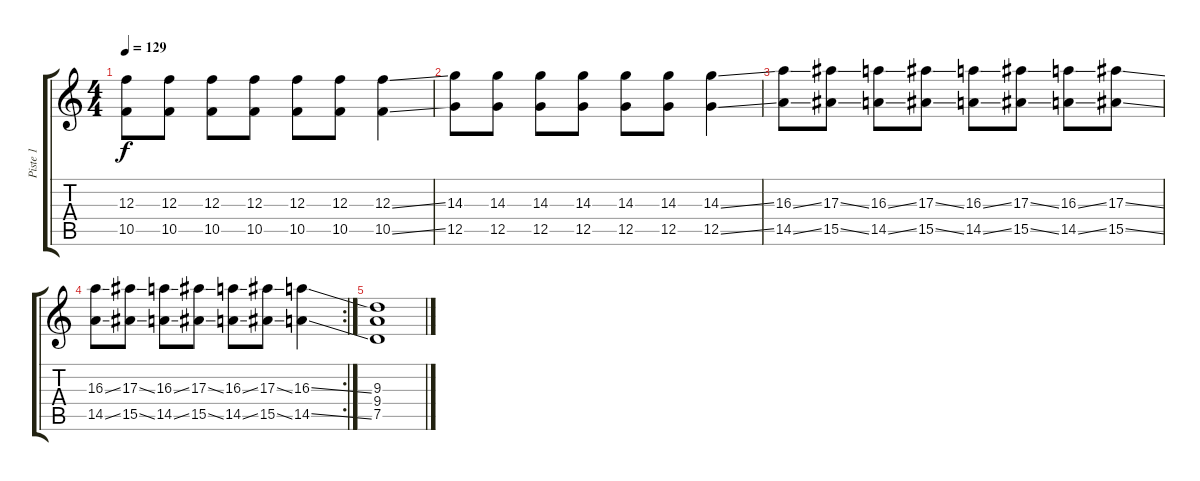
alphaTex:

\track ("Piste 1" "Piste 1") {instrument electricguitarclean}
\staff {score tabs}
\tuning (D4 A4 F3 C3 G2 C2) {hide}
\ts (4 4)
\tempo 129
\clef g2
\ks c
(12.3 10.5).8{dy f} (12.3 10.5).8 (12.3 10.5).8 (12.3 10.5).8 (12.3 10.5).8 (12.3 10.5).8 (12.3{ss} 10.5{ss}).4 |
(14.3 12.5).8 (14.3 12.5).8 (14.3 12.5).8 (14.3 12.5).8 (14.3 12.5).8 (14.3 12.5).8 (14.3{ss} 12.5{ss}).4 |
(16.3{ss} 14.5{ss}).8 (17.3{ss} 15.5{ss}).8 (16.3{ss} 14.5{ss}).8 (17.3{ss} 15.5{ss}).8 (16.3{ss} 14.5{ss}).8 (17.3{ss} 15.5{ss}).8 (16.3{ss} 14.5{ss}).8 (17.3{ss} 15.5{ss}).8 |
\rc 2
(16.3{ss} 14.5{ss}).8 (17.3{ss} 15.5{ss}).8 (16.3{ss} 14.5{ss}).8 (17.3{ss} 15.5{ss}).8 (16.3{ss} 14.5{ss}).8 (17.3{ss} 15.5{ss}).8 (16.3{ss} 14.5{ss}).4 |
(9.3 9.4 7.5).1
